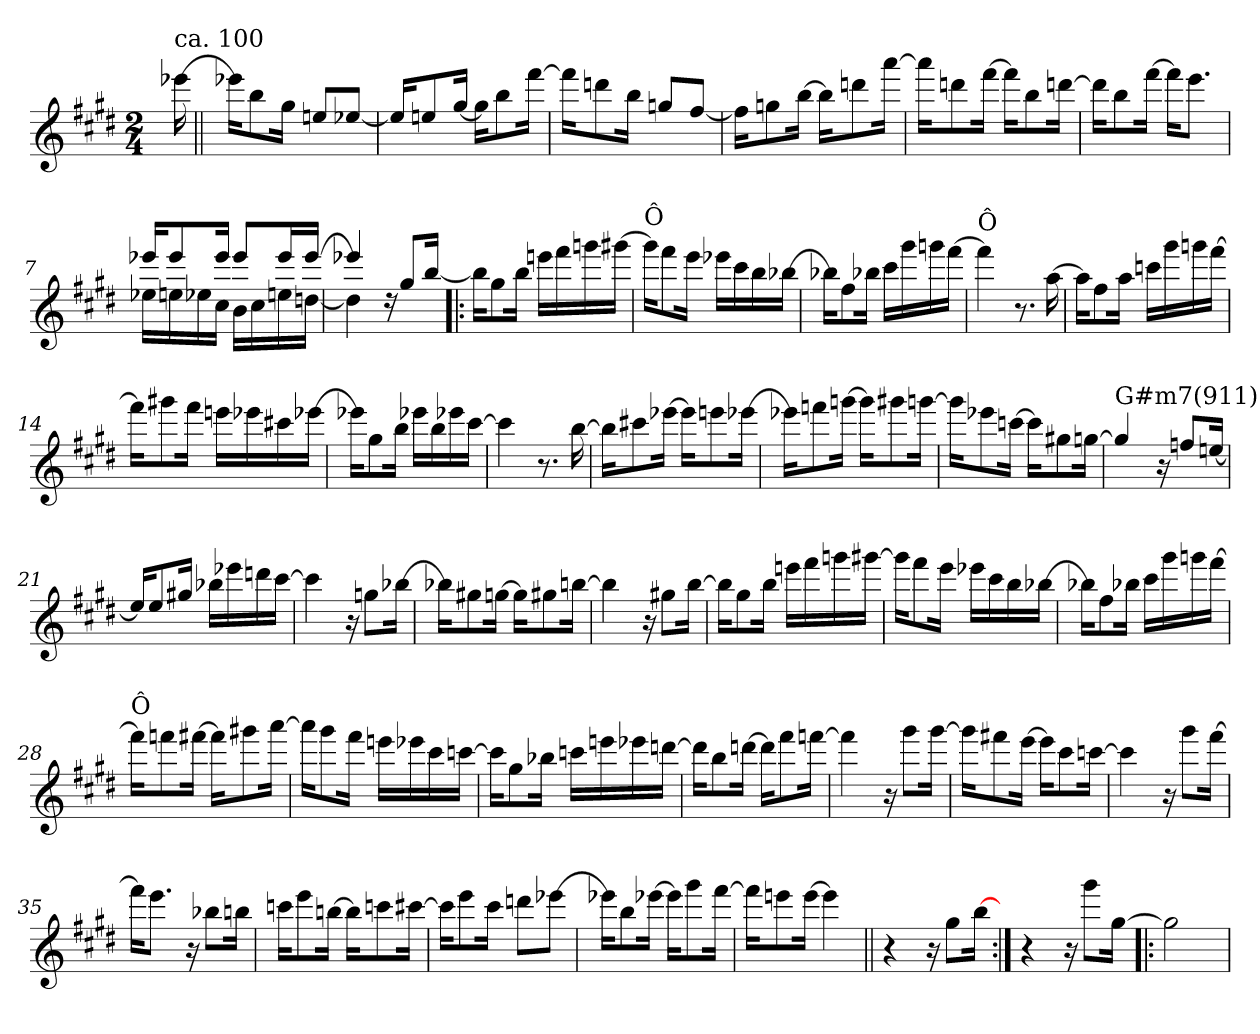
**kern
*part1
*staff1
*clefG2
*k[f#c#g#d#]
*E:
*M2/4
=
!LO:TX:a:t=ca. 100
[16eee-X\
=1||
16eee-X\KL]
8bb\
16gg#\Jk
8een/L
[8ee-X/J
=2
16ee-/KL]
8een/
[16gg#/Jk
16gg#\KL]
8bb\
[16fff#\Jk
=3
16fff#\KL]
8dddn\
16bb\Jk
8ggn/L
[8ff#/J
=4
16ff#\KL]
8ggn\
[16bb\Jk
16bb\KL]
8dddn\
[16aaa\Jk
!!LO:LB:g=z
=5
16aaa\KL]
8dddn\
[16fff#\Jk
16fff#\KL]
8bb\
[16dddn\Jk
=6
16dddn\KL]
8bb\
[16fff#\Jk
16fff#\KL]
8.eee\J
=7
*^
16eee-X/KL	16ee-X!\LL
8eee-/	16een!\
.	16ee-X!\
16eee-/Jk	16cc#!\JJ
8eee-/L	16b!\LL
.	16cc#!\
16eee-/L	16een!\
[>16eee-/JJ	[<16ddn!\JJ
=8	=8
4eee-X/]	4ddn!\]
16rdd	4ryy
8gg#/L	.
[>16bb/Jk	.
*v	*v
!!LO:LB:g=z
=9!|:
16bb\KL]
8gg#\
16bb\Jk
16eeen\LL
16fff#\
16gggn\
[16ggg#X\JJ
=10
!LO:TX:a:t=Ô
16ggg#\KL]
8fff#\
16eee\Jk
16eee-X\LL
16ccc#\
16bb\
[16bb-X\JJ
=11
16bb-X\KL]
8ff#\
16bb-X\Jk
16ccc#\LL
16ggg#\
16gggn\
[16fff#\JJ
=12
!LO:TX:a:t=Ô
4fff#\]
8.r
[16aa\
=13
16aa\KL]
8ff#\
16aa\Jk
16cccn\LL
16ggg#\
16gggn\
[16fff#\JJ
!!LO:LB:g=z
=14
16fff#\KL]
8ggg#X\
16fff#\Jk
16eeen\LL
16eee-X\
16ccc#X\
[16eee-X\JJ
=15
16eee-X\KL]
8gg#\
16bb\Jk
16eee-X\LL
16bb\
16eee-X\
[16ccc#\JJ
=16
4ccc#\]
8.r
[16bb\
=17
16bb\KL]
8ccc#X\
[16eee-X\Jk
16eee-\KL]
8eeen\
[16eee-X\Jk
=18
16eee-X\KL]
8fffn\
[16gggn\Jk
16gggn\KL]
8ggg#X\
[16gggn\Jk
!!LO:LB:g=z
=19
16gggn\KL]
8eee-X\
[16cccn\Jk
16ccc\KL]
8gg#X\
[16ggn\Jk
=20
!LO:TX:a:t=G#m7(911)
4gg/]
16r
8ffn/L
[16een/Jk
=21
16ee/KL]
8ee/
16gg#X/Jk
16bb-X\LL
16eee-X\
16dddn\
[16ccc#\JJ
=22
4ccc#\]
16r
8ggn\L
[16bb-X\Jk
=23
16bb-X\KL]
8gg#X\
[16ggn\Jk
16gg\KL]
8gg#X\
[16bbn\Jk
!!LO:LB:g=z
=24
4bb\]
16r
8gg#X\L
[16bb\Jk
=25
16bb\KL]
8gg#\
16bb\Jk
16eeen\LL
16fff#\
16gggn\
[16ggg#X\JJ
=26
16ggg#\KL]
8fff#\
16eee\Jk
16eee-X\LL
16ccc#\
16bb\
[16bb-X\JJ
=27
16bb-X\KL]
8ff#\
16bb-X\Jk
16ccc#\LL
16ggg#\
16gggn\
[16fff#\JJ
!!LO:LB:g=z
=28
!LO:TX:a:t=Ô
16fff#\KL]
8fffn\
[16fff#X\Jk
16fff#\KL]
8ggg#X\
[16aaa\Jk
=29
16aaa\KL]
8ggg#\
16fff#\Jk
16eeen\LL
16eee-X\
16ccc#\
[16cccn\JJ
=30
16cccn\KL]
8gg#\
16bb-X\Jk
16cccn\LL
16eeen\
16eee-X\
[16dddn\JJ
=31
16dddn\KL]
8bb\
[16dddn\Jk
16ddd\KL]
8fff#\
[16fffn\Jk
!!LO:LB:g=z
=32
4fffn\]
16r
8ggg#\L
[16ggg#\Jk
=33
16ggg#\KL]
8fff#X\
[16eee\Jk
16eee\KL]
8ccc#\
[16cccn\Jk
=34
4cccn\]
16r
8ggg#\L
[16fff#\Jk
=35
16fff#\KL]
8.eee\J
16r
8bb-X\L
16bbn\Jk
=36
16cccn\KL
8eee\
[16bbn\Jk
16bb\KL]
8cccn\
[16ccc#X\Jk
!!LO:LB:g=z
=37
16ccc#\KL]
8eee\
16ccc#\Jk
8dddn\L
[8eee-X\J
=38
16eee-X\KL]
8bb\
[16eee-X\Jk
16eee-\KL]
8ggg#\
[16fff#\Jk
=39
16fff#\KL]
8eeen\
[16eee\Jk
4eee\]
=40||
4r
16r
8gg#\L
[16bb\Jk
=41:|!
4r
16r
8ggg#\L
[16gg#\Jk
!!LO:PB:g=z
=42!|:
2gg#\]
=
*-
